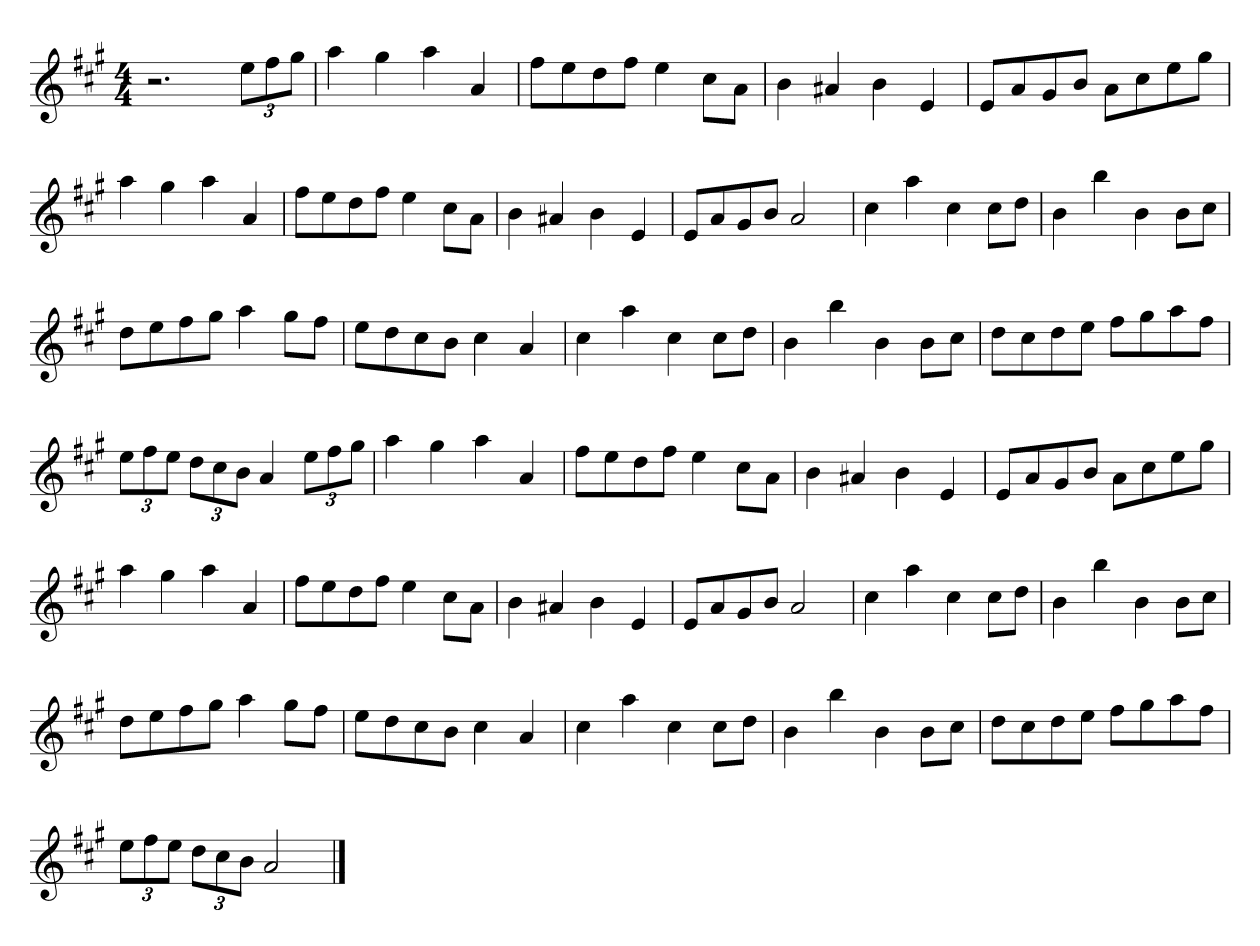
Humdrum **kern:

**kern
*part1
*staff1
*clefG2
*k[f#c#g#]
*M4/4
=
2.r
12ee\L
12ff#\
12gg#\J
=
4aa\
4gg#\
4aa\
4a/
=
8ff#\L
8ee\
8dd\
8ff#\J
4ee\
8cc#\L
8a\J
=
4b\
4a#X/
4b\
4e/
=
8e/L
8a/
8g#/
8b/J
8a\L
8cc#\
8ee\
8gg#\J
=
4aa\
4gg#\
4aa\
4a/
=
8ff#\L
8ee\
8dd\
8ff#\J
4ee\
8cc#\L
8a\J
=
4b\
4a#X/
4b\
4e/
=
8e/L
8a/
8g#/
8b/J
2a/
=
4cc#\
4aa\
4cc#\
8cc#\L
8dd\J
=
4b\
4bb\
4b\
8b\L
8cc#\J
=
8dd\L
8ee\
8ff#\
8gg#\J
4aa\
8gg#\L
8ff#\J
=
8ee\L
8dd\
8cc#\
8b\J
4cc#\
4a/
=
4cc#\
4aa\
4cc#\
8cc#\L
8dd\J
=
4b\
4bb\
4b\
8b\L
8cc#\J
=
8dd\L
8cc#\
8dd\
8ee\J
8ff#\L
8gg#\
8aa\
8ff#\J
=
12ee\L
12ff#\
12ee\J
12dd\L
12cc#\
12b\J
4a/
12ee\L
12ff#\
12gg#\J
=
4aa\
4gg#\
4aa\
4a/
=
8ff#\L
8ee\
8dd\
8ff#\J
4ee\
8cc#\L
8a\J
=
4b\
4a#X/
4b\
4e/
=
8e/L
8a/
8g#/
8b/J
8a\L
8cc#\
8ee\
8gg#\J
=
4aa\
4gg#\
4aa\
4a/
=
8ff#\L
8ee\
8dd\
8ff#\J
4ee\
8cc#\L
8a\J
=
4b\
4a#X/
4b\
4e/
=
8e/L
8a/
8g#/
8b/J
2a/
=
4cc#\
4aa\
4cc#\
8cc#\L
8dd\J
=
4b\
4bb\
4b\
8b\L
8cc#\J
=
8dd\L
8ee\
8ff#\
8gg#\J
4aa\
8gg#\L
8ff#\J
=
8ee\L
8dd\
8cc#\
8b\J
4cc#\
4a/
=
4cc#\
4aa\
4cc#\
8cc#\L
8dd\J
=
4b\
4bb\
4b\
8b\L
8cc#\J
=
8dd\L
8cc#\
8dd\
8ee\J
8ff#\L
8gg#\
8aa\
8ff#\J
=
12ee\L
12ff#\
12ee\J
12dd\L
12cc#\
12b\J
2a/
==
*-
